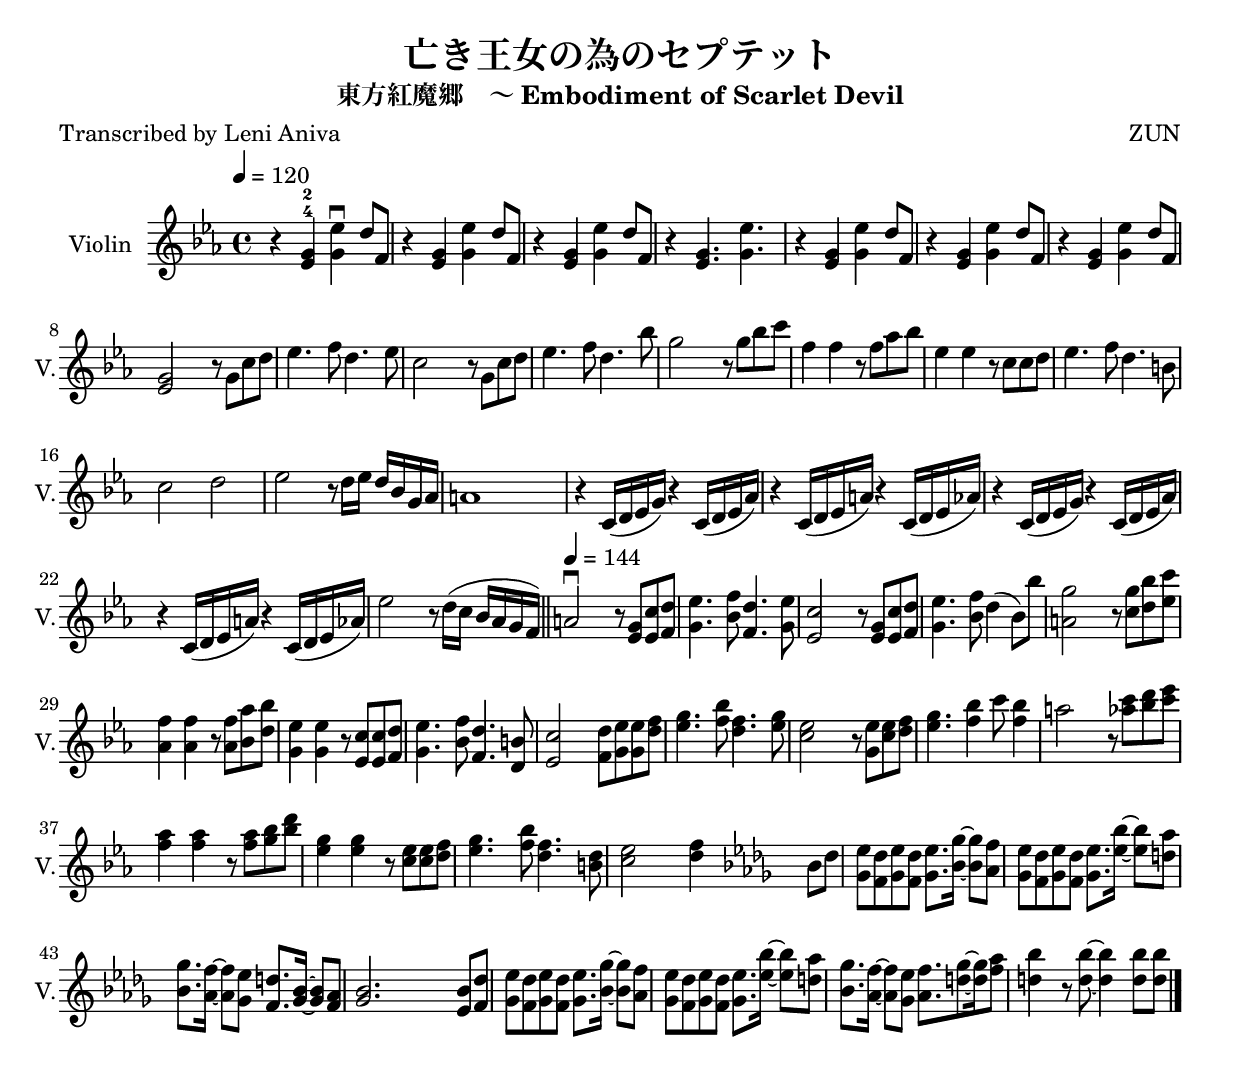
\version "2.24.0"
\language "english"
\header {
	title = "亡き王女の為のセプテット"
	subtitle = "東方紅魔郷　～ Embodiment of Scarlet Devil"
	composer = "ZUN"
	poet = "Transcribed by Leni Aniva"
}
violin = \new Staff \with {
	instrumentName = "Violin"
	shortInstrumentName = "V."
	midiInstrument = "violin"
}
\fixed c'' {
	\tempo 4 = 120
	\time 4/4
	\key c \minor

	r4 <ef, g,>-4-2 <g, ef>\downbow d8 f, | r4 <ef, g,> <g, ef> d8 f, |
	r4 <ef, g,> <g, ef> d8 f, | r4 <ef, g,>4. <g, ef>4. |
	r4 <ef, g,> <g, ef> d8 f, | r4 <ef, g,> <g, ef> d8 f, |
	r4 <ef, g,> <g, ef> d8 f, | <ef, g,>2    r8 g, c d |
	ef4. f8 d4.    ef8 | c2    r8 g, c d  |
	ef4. f8 d4.    bf8 | g2    r8 g bf c' |
	f4    4 r8 f af bf | ef4 4 r8 c c d   |
	ef4. f8 d4.    b,8 | c2    d          |
	ef2     r8 d16 ef d bf, g, af, | a,1  |
	r4 c,16(d, ef, g,) r4 c,16(d, ef, af,) | r4 c,16(d, ef, a,) r4 c,16(d, ef, af,) |
	r4 c,16(d, ef, g,) r4 c,16(d, ef, af,) | r4 c,16(d, ef, a,) r4 c,16(d, ef, af,) |
	ef2 r8 d16( c bf, af, g, f,) |

	\tempo 4 = 144

	\section

	a,2\downbow r8 <ef, g,> <ef, c> <f, d> | <g, ef>4. <bf, f>8  <f, d>4. <g, ef>8 |
	<ef, c>2    r8 <ef, g,> <ef, c> <f, d> | <g, ef>4. <bf, f>8    d4( bf,8) bf8   |
	<a,  g>2    r8 <c   g > <d  bf> <ef c'>| <af, f>4 4 r8 <af, f> <bf, af> <d bf> |
	<g, ef>4 4  r8 <ef, c >8 8      <f, d> | <g, ef>4. <bf, f>8 <f, d>4. <d, b,>8  |
	<ef, c>2    <f, d>8 <g, ef>8 8  <d  f> | <ef  g>4. <f  bf>8 <d  f>4. <ef g >8  |
	<c  ef>2    r8 <g,  ef>8 <c ef> <d  f> | <ef  g>4. <f  bf>4 c'8 <f bf>4        |
	a2          r8 <af  c'>8 <bf d'> <c' ef'> | <f af>4 4 r8 <f af>8 <g bf> <bf d'>   |
	<ef g>4 4   r8 <c   ef>8 8 <d f>       | <ef  g>4. <f bf>8 <d f>4. <b, d>8     |
	<c ef>2     <d f>4  \key bf \minor bf,8 df |
	<gf, ef> <f, df> <gf, ef> <f, df> <gf, ef>8. <bf, gf>16~ 8 <af, f>8 |
	<gf, ef> <f, df> <gf, ef> <f, df> <gf, ef>8. <ef  bf>16~ 8 <d  af>8 |
	<bf, gf>8. <af, f>16~ 8 <gf, ef> <f, d>8.  <gf, bf,>16~ 8 <f, af,>8 |
	<gf, bf,>2.                                      <ef, bf,>8 <f, df> |
	<gf, ef> <f, df> <gf, ef> <f, df> <gf, ef>8. <bf, gf>16~ 8 <af, f>8 |
	<gf, ef> <f, df> <gf, ef> <f, df> <gf, ef>8. <ef  bf>16~ 8 <d  af>8 |
	<bf, gf>8. <af, f>16~ 8 <gf, ef> <af, f>8. <d gf>8~ 16 <f af>8 |
	<d bf>4 r8 8~ 4 8 8

	\fine
}
\score {
	\violin
	\layout {
		\context {
			\Score
			proportionalNotationDuration = #(ly:make-moment 1/4)
			\override SpacingSpanner.uniform-stretching = ##t
			\override SpacingSpanner.strict-grace-spacing = ##t
		}
	}
}
\score {
	\unfoldRepeats {
		\violin
	}
	\midi {  }
}
